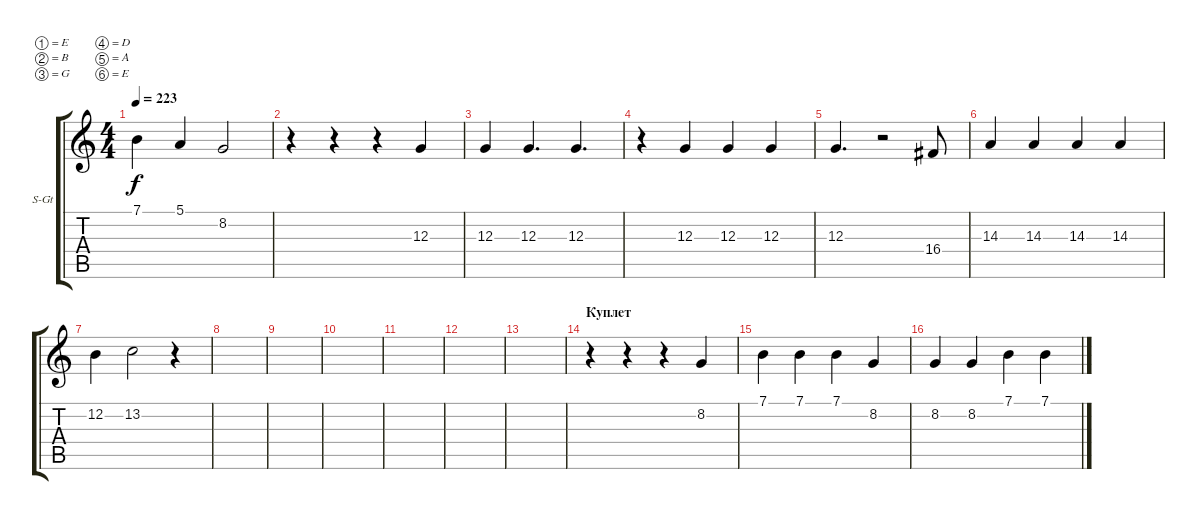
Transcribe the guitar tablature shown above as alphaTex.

\defaultSystemsLayout 4
\bracketExtendMode groupsimilarinstruments
\firstSystemTrackNameOrientation horizontal
\otherSystemsTrackNameOrientation horizontal
\track ("Steel Guitar" "S-Gt") {instrument acousticguitarsteel}
\staff {score tabs}
\tuning (E3 B2 G2 D2 A1 E1)
\ts (4 4)
\tempo 223
\clef g2
\ks c
7.1.4{dy f} 5.1.4 8.2.2 |
r.4 r.4 r.4 12.3.4 |
12.3.4 12.3.4{d} 12.3.4{d} |
r.4 12.3.4 12.3.4 12.3.4 |
12.3.4{d} r.2 16.4.8 |
14.3.4 14.3.4 14.3.4 14.3.4 |
12.2.4 13.2.2 r.4 |
|
|
|
|
|
|
\section ("" "Куплет")
r.4 r.4 r.4 8.2.4 |
7.1.4 7.1.4 7.1.4 8.2.4 |
8.2.4 8.2.4 7.1.4 7.1.4
